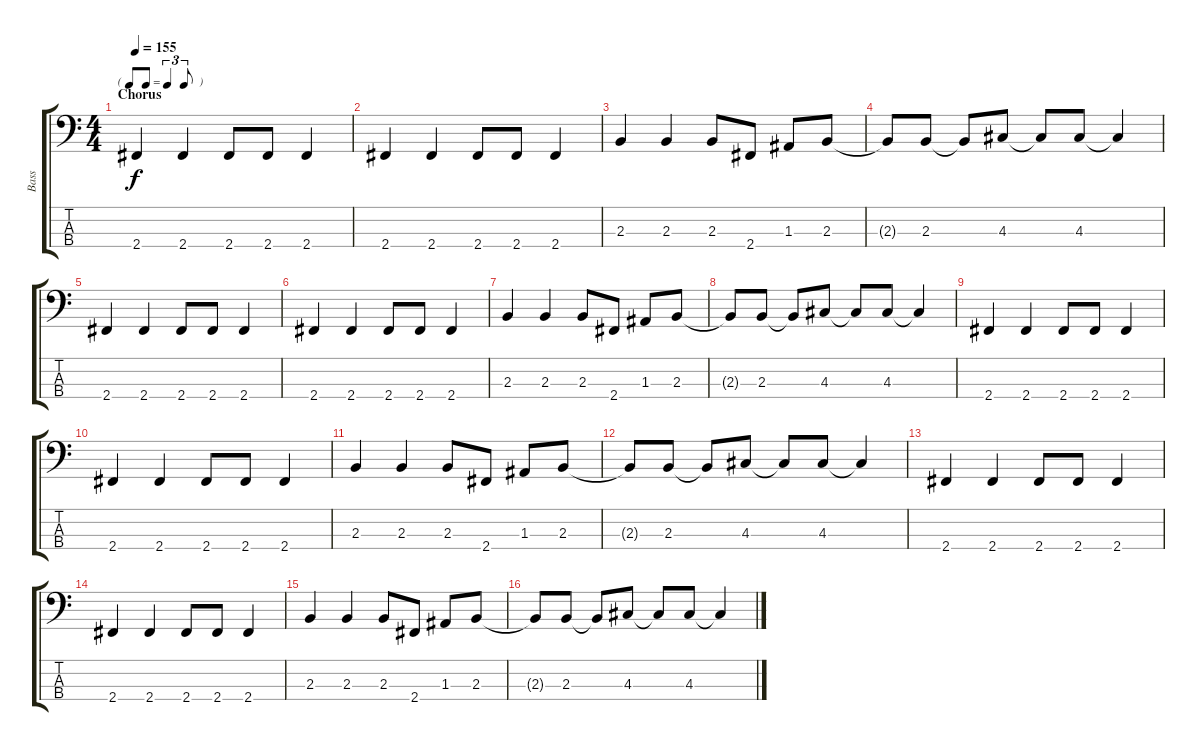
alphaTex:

\track ("Bass" "Bass") {instrument electricbassfinger}
\staff {score tabs}
\tuning (G2 D2 A1 E1) {hide}
\ts (4 4)
\tf triplet8th
\section ("" "Chorus")
\tempo 155
\clef f4
\ks c
2.4.4{dy f} 2.4.4 2.4.8 2.4.8 2.4.4 |
2.4.4 2.4.4 2.4.8 2.4.8 2.4.4 |
2.3.4 2.3.4 2.3.8 2.4.8 1.3.8 2.3.8 |
2.3{t}.8 2.3.8 2.3{t}.8 4.3.8 4.3{t}.8 4.3.8 4.3{t}.4 |
2.4.4 2.4.4 2.4.8 2.4.8 2.4.4 |
2.4.4 2.4.4 2.4.8 2.4.8 2.4.4 |
2.3.4 2.3.4 2.3.8 2.4.8 1.3.8 2.3.8 |
2.3{t}.8 2.3.8 2.3{t}.8 4.3.8 4.3{t}.8 4.3.8 4.3{t}.4 |
2.4.4 2.4.4 2.4.8 2.4.8 2.4.4 |
2.4.4 2.4.4 2.4.8 2.4.8 2.4.4 |
2.3.4 2.3.4 2.3.8 2.4.8 1.3.8 2.3.8 |
2.3{t}.8 2.3.8 2.3{t}.8 4.3.8 4.3{t}.8 4.3.8 4.3{t}.4 |
2.4.4 2.4.4 2.4.8 2.4.8 2.4.4 |
2.4.4 2.4.4 2.4.8 2.4.8 2.4.4 |
2.3.4 2.3.4 2.3.8 2.4.8 1.3.8 2.3.8 |
2.3{t}.8 2.3.8 2.3{t}.8 4.3.8 4.3{t}.8 4.3.8 4.3{t}.4
